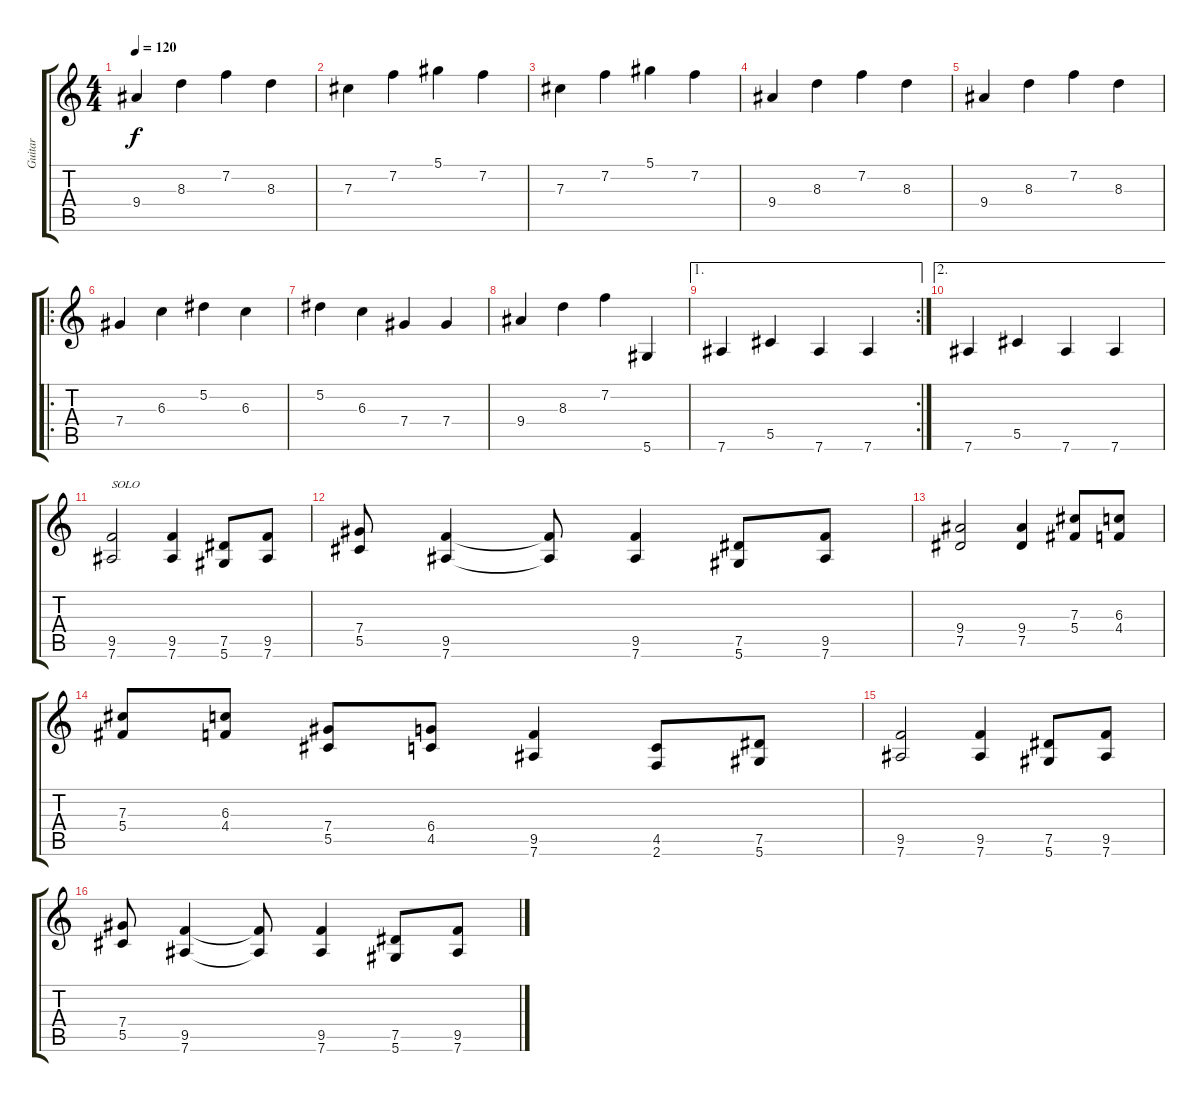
\track ("Guitar" "Guitar") {instrument distortionguitar}
\staff {score tabs}
\tuning (Eb4 Bb3 Gb3 Db3 Ab2 Eb2) {hide}
\ts (4 4)
\tempo 120
\clef g2
\ks c
9.4.4{dy f} 8.3.4 7.2.4 8.3.4 |
7.3.4{instrument electricguitarjazz} 7.2.4 5.1.4 7.2.4 |
7.3.4 7.2.4 5.1.4 7.2.4 |
9.4.4 8.3.4 7.2.4 8.3.4 |
9.4.4 8.3.4 7.2.4 8.3.4 |
\ro
7.4.4{instrument acousticbass} 6.3.4 5.2.4 6.3.4 |
5.2.4 6.3.4 7.4.4 7.4.4 |
9.4.4 8.3.4 7.2.4 5.6.4 |
\ae 1
\rc 2
7.6.4 5.5.4 7.6.4 7.6.4 |
\ae 2
7.6.4 5.5.4 7.6.4 7.6.4 |
(9.5 7.6).2{txt "SOLO" instrument distortionguitar} (9.5 7.6).4 (7.5 5.6).8 (9.5 7.6).8 |
(7.4 5.5).8 (9.5 7.6).4 (9.5{t} 7.6{t}).8 (9.5 7.6).4 (7.5 5.6).8 (9.5 7.6).8 |
(9.4 7.5).2 (9.4 7.5).4 (7.3 5.4).8 (6.3 4.4).8 |
(7.3 5.4).8 (6.3 4.4).8 (7.4 5.5).8 (6.4 4.5).8 (9.5 7.6).4 (4.5 2.6).8 (7.5 5.6).8 |
(9.5 7.6).2 (9.5 7.6).4 (7.5 5.6).8 (9.5 7.6).8 |
(7.4 5.5).8 (9.5 7.6).4 (9.5{t} 7.6{t}).8 (9.5 7.6).4 (7.5 5.6).8 (9.5 7.6).8
